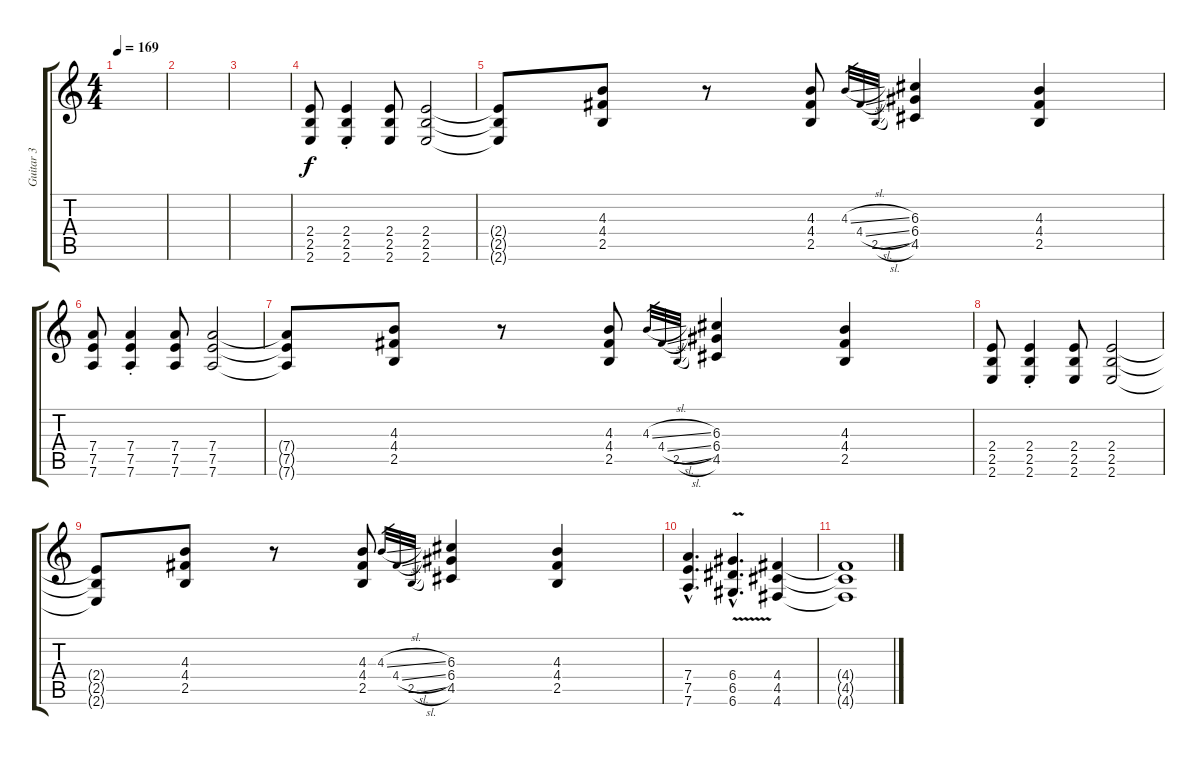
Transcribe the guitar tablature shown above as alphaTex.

\track ("Guitar 3" "Guitar 3") {instrument overdrivenguitar}
\staff {score tabs}
\tuning (E4 B3 G3 D3 A2 D2) {hide}
\ts (4 4)
\tempo 169
\clef g2
\ks c
|
|
|
(2.4 2.5 2.6).8 (2.4{st} 2.5{st} 2.6{st}).4 (2.4 2.5 2.6).8 (2.4 2.5 2.6).2 |
(2.4{t} 2.5{t} 2.6{t}).8 (4.3 4.4 2.5).8 r.8 (4.3 4.4 2.5).8 4.3{sl}.32{gr} 4.4{sl}.32{gr} 2.5{sl}.32{gr} (6.3 6.4 4.5).4 (4.3 4.4 2.5).4 |
(7.4 7.5 7.6).8 (7.4{st} 7.5{st} 7.6{st}).4 (7.4 7.5 7.6).8 (7.4 7.5 7.6).2 |
(7.4{t} 7.5{t} 7.6{t}).8 (4.3 4.4 2.5).8 r.8 (4.3 4.4 2.5).8 4.3{sl}.32{gr} 4.4{sl}.32{gr} 2.5{sl}.32{gr} (6.3 6.4 4.5).4 (4.3 4.4 2.5).4 |
(2.4 2.5 2.6).8 (2.4{st} 2.5{st} 2.6{st}).4 (2.4 2.5 2.6).8 (2.4 2.5 2.6).2 |
(2.4{t} 2.5{t} 2.6{t}).8 (4.3 4.4 2.5).8 r.8 (4.3 4.4 2.5).8 4.3{sl}.32{gr} 4.4{sl}.32{gr} 2.5{sl}.32{gr} (6.3 6.4 4.5).4 (4.3 4.4 2.5).4 |
(7.4{hac} 7.5{hac} 7.6{hac}).4{d} (6.4{v hac} 6.5{v hac} 6.6{v hac}).4{d} (4.4 4.5 4.6).4 |
(4.4{t} 4.5{t} 4.6{t}).1
